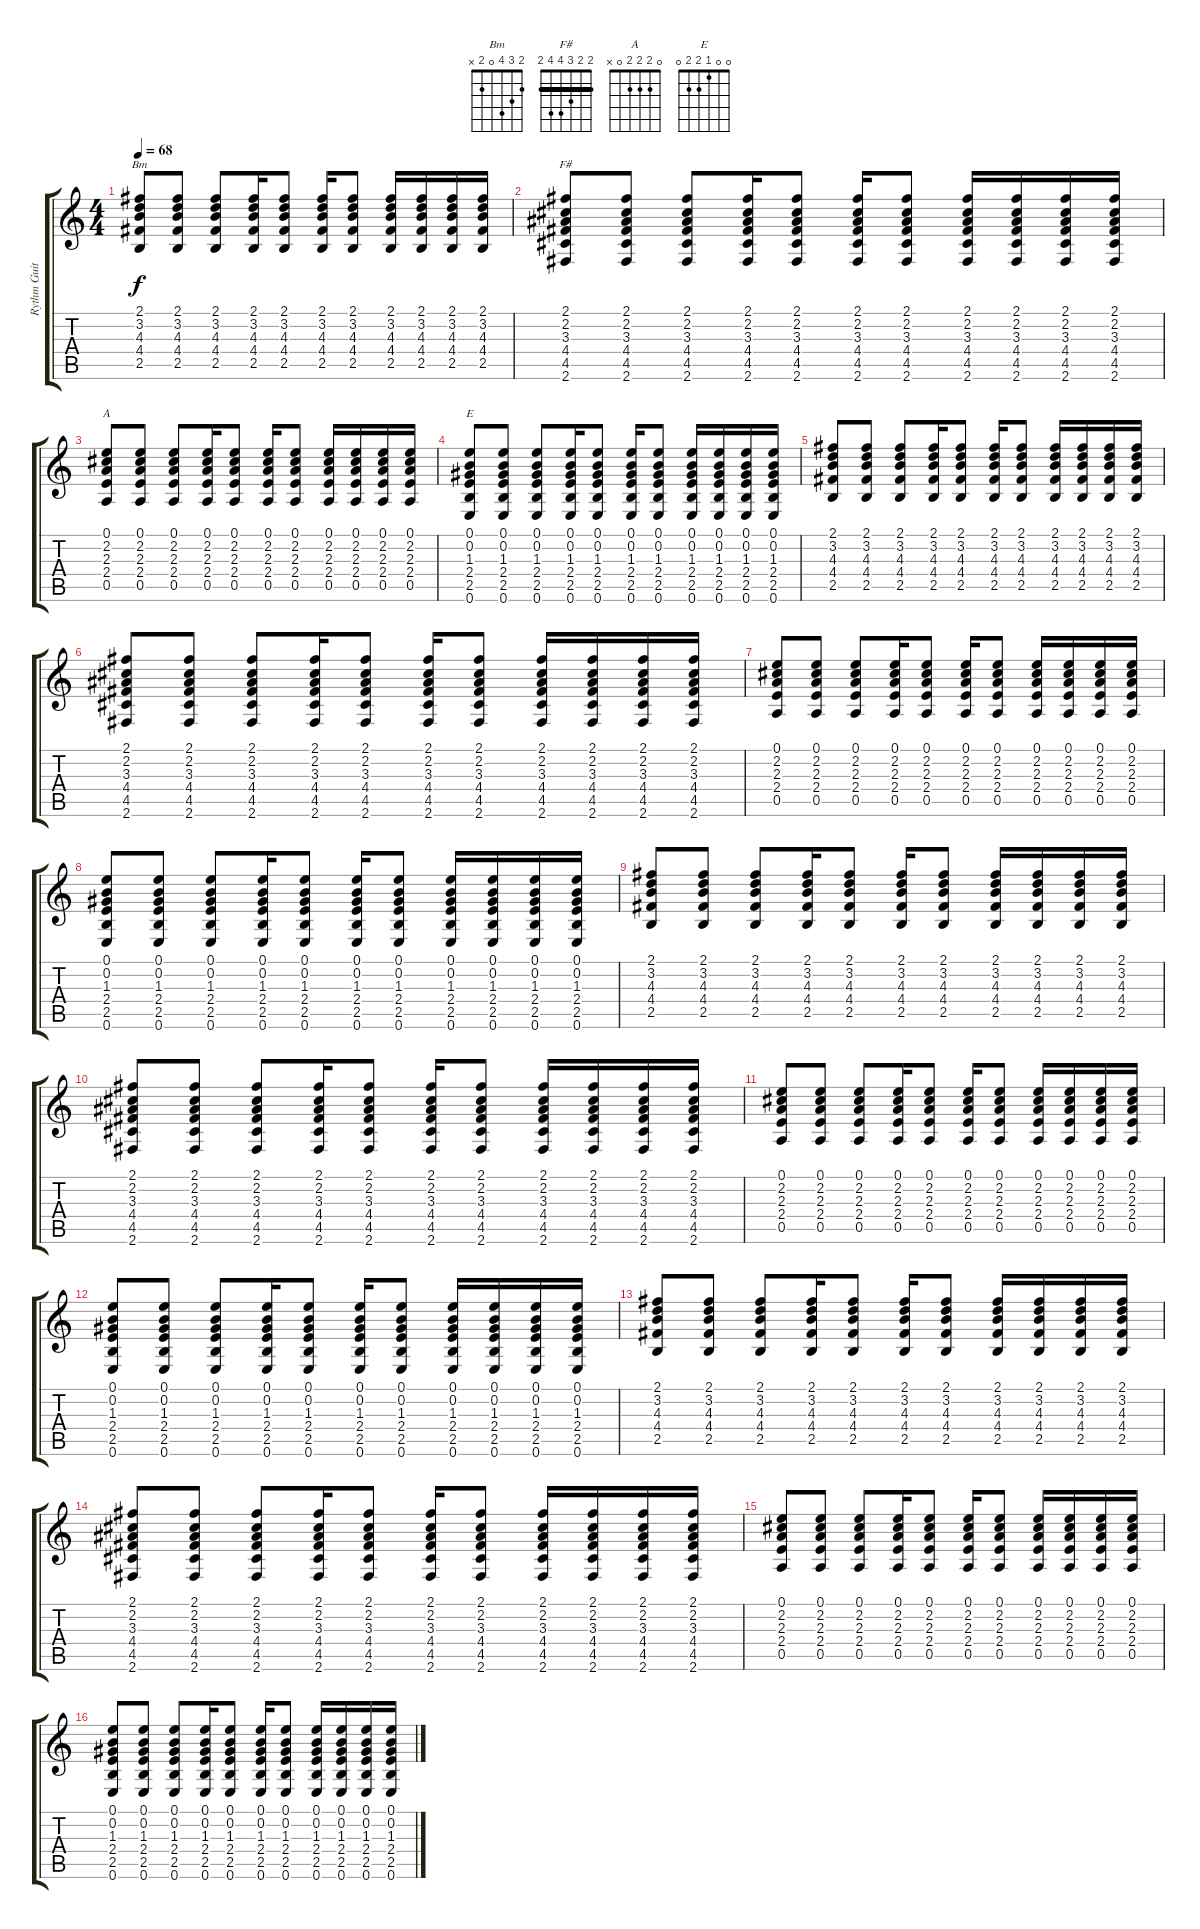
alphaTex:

\track ("Rythm Guitar" "Rythm Guit") {instrument acousticguitarsteel}
\staff {score tabs}
\tuning (E4 B3 G3 D3 A2 E2) {hide}
\chord ("Bm" 2 3 4 0 2 x)
\chord ("F#" 2 2 3 4 4 2) {barre 2}
\chord ("A" 0 2 2 2 0 x)
\chord ("E" 0 0 1 2 2 0)
\ts (4 4)
\tempo 68
\clef g2
\ks c
(2.1 3.2 4.3 4.4 2.5).8{ch "Bm" dy f} (2.1 3.2 4.3 4.4 2.5).8 (2.1 3.2 4.3 4.4 2.5).8 (2.1 3.2 4.3 4.4 2.5).16 (2.1 3.2 4.3 4.4 2.5).8 (2.1 3.2 4.3 4.4 2.5).16 (2.1 3.2 4.3 4.4 2.5).8 (2.1 3.2 4.3 4.4 2.5).16 (2.1 3.2 4.3 4.4 2.5).16 (2.1 3.2 4.3 4.4 2.5).16 (2.1 3.2 4.3 4.4 2.5).16 |
(2.1 2.2 3.3 4.4 4.5 2.6).8{ch "F#"} (2.1 2.2 3.3 4.4 4.5 2.6).8 (2.1 2.2 3.3 4.4 4.5 2.6).8 (2.1 2.2 3.3 4.4 4.5 2.6).16 (2.1 2.2 3.3 4.4 4.5 2.6).8 (2.1 2.2 3.3 4.4 4.5 2.6).16 (2.1 2.2 3.3 4.4 4.5 2.6).8 (2.1 2.2 3.3 4.4 4.5 2.6).16 (2.1 2.2 3.3 4.4 4.5 2.6).16 (2.1 2.2 3.3 4.4 4.5 2.6).16 (2.1 2.2 3.3 4.4 4.5 2.6).16 |
(0.1 2.2 2.3 2.4 0.5).8{ch "A"} (0.1 2.2 2.3 2.4 0.5).8 (0.1 2.2 2.3 2.4 0.5).8 (0.1 2.2 2.3 2.4 0.5).16 (0.1 2.2 2.3 2.4 0.5).8 (0.1 2.2 2.3 2.4 0.5).16 (0.1 2.2 2.3 2.4 0.5).8 (0.1 2.2 2.3 2.4 0.5).16 (0.1 2.2 2.3 2.4 0.5).16 (0.1 2.2 2.3 2.4 0.5).16 (0.1 2.2 2.3 2.4 0.5).16 |
(0.1 0.2 1.3 2.4 2.5 0.6).8{ch "E"} (0.1 0.2 1.3 2.4 2.5 0.6).8 (0.1 0.2 1.3 2.4 2.5 0.6).8 (0.1 0.2 1.3 2.4 2.5 0.6).16 (0.1 0.2 1.3 2.4 2.5 0.6).8 (0.1 0.2 1.3 2.4 2.5 0.6).16 (0.1 0.2 1.3 2.4 2.5 0.6).8 (0.1 0.2 1.3 2.4 2.5 0.6).16 (0.1 0.2 1.3 2.4 2.5 0.6).16 (0.1 0.2 1.3 2.4 2.5 0.6).16 (0.1 0.2 1.3 2.4 2.5 0.6).16 |
(2.1 3.2 4.3 4.4 2.5).8 (2.1 3.2 4.3 4.4 2.5).8 (2.1 3.2 4.3 4.4 2.5).8 (2.1 3.2 4.3 4.4 2.5).16 (2.1 3.2 4.3 4.4 2.5).8 (2.1 3.2 4.3 4.4 2.5).16 (2.1 3.2 4.3 4.4 2.5).8 (2.1 3.2 4.3 4.4 2.5).16 (2.1 3.2 4.3 4.4 2.5).16 (2.1 3.2 4.3 4.4 2.5).16 (2.1 3.2 4.3 4.4 2.5).16 |
(2.1 2.2 3.3 4.4 4.5 2.6).8 (2.1 2.2 3.3 4.4 4.5 2.6).8 (2.1 2.2 3.3 4.4 4.5 2.6).8 (2.1 2.2 3.3 4.4 4.5 2.6).16 (2.1 2.2 3.3 4.4 4.5 2.6).8 (2.1 2.2 3.3 4.4 4.5 2.6).16 (2.1 2.2 3.3 4.4 4.5 2.6).8 (2.1 2.2 3.3 4.4 4.5 2.6).16 (2.1 2.2 3.3 4.4 4.5 2.6).16 (2.1 2.2 3.3 4.4 4.5 2.6).16 (2.1 2.2 3.3 4.4 4.5 2.6).16 |
(0.1 2.2 2.3 2.4 0.5).8 (0.1 2.2 2.3 2.4 0.5).8 (0.1 2.2 2.3 2.4 0.5).8 (0.1 2.2 2.3 2.4 0.5).16 (0.1 2.2 2.3 2.4 0.5).8 (0.1 2.2 2.3 2.4 0.5).16 (0.1 2.2 2.3 2.4 0.5).8 (0.1 2.2 2.3 2.4 0.5).16 (0.1 2.2 2.3 2.4 0.5).16 (0.1 2.2 2.3 2.4 0.5).16 (0.1 2.2 2.3 2.4 0.5).16 |
(0.1 0.2 1.3 2.4 2.5 0.6).8 (0.1 0.2 1.3 2.4 2.5 0.6).8 (0.1 0.2 1.3 2.4 2.5 0.6).8 (0.1 0.2 1.3 2.4 2.5 0.6).16 (0.1 0.2 1.3 2.4 2.5 0.6).8 (0.1 0.2 1.3 2.4 2.5 0.6).16 (0.1 0.2 1.3 2.4 2.5 0.6).8 (0.1 0.2 1.3 2.4 2.5 0.6).16 (0.1 0.2 1.3 2.4 2.5 0.6).16 (0.1 0.2 1.3 2.4 2.5 0.6).16 (0.1 0.2 1.3 2.4 2.5 0.6).16 |
(2.1 3.2 4.3 4.4 2.5).8 (2.1 3.2 4.3 4.4 2.5).8 (2.1 3.2 4.3 4.4 2.5).8 (2.1 3.2 4.3 4.4 2.5).16 (2.1 3.2 4.3 4.4 2.5).8 (2.1 3.2 4.3 4.4 2.5).16 (2.1 3.2 4.3 4.4 2.5).8 (2.1 3.2 4.3 4.4 2.5).16 (2.1 3.2 4.3 4.4 2.5).16 (2.1 3.2 4.3 4.4 2.5).16 (2.1 3.2 4.3 4.4 2.5).16 |
(2.1 2.2 3.3 4.4 4.5 2.6).8 (2.1 2.2 3.3 4.4 4.5 2.6).8 (2.1 2.2 3.3 4.4 4.5 2.6).8 (2.1 2.2 3.3 4.4 4.5 2.6).16 (2.1 2.2 3.3 4.4 4.5 2.6).8 (2.1 2.2 3.3 4.4 4.5 2.6).16 (2.1 2.2 3.3 4.4 4.5 2.6).8 (2.1 2.2 3.3 4.4 4.5 2.6).16 (2.1 2.2 3.3 4.4 4.5 2.6).16 (2.1 2.2 3.3 4.4 4.5 2.6).16 (2.1 2.2 3.3 4.4 4.5 2.6).16 |
(0.1 2.2 2.3 2.4 0.5).8 (0.1 2.2 2.3 2.4 0.5).8 (0.1 2.2 2.3 2.4 0.5).8 (0.1 2.2 2.3 2.4 0.5).16 (0.1 2.2 2.3 2.4 0.5).8 (0.1 2.2 2.3 2.4 0.5).16 (0.1 2.2 2.3 2.4 0.5).8 (0.1 2.2 2.3 2.4 0.5).16 (0.1 2.2 2.3 2.4 0.5).16 (0.1 2.2 2.3 2.4 0.5).16 (0.1 2.2 2.3 2.4 0.5).16 |
(0.1 0.2 1.3 2.4 2.5 0.6).8 (0.1 0.2 1.3 2.4 2.5 0.6).8 (0.1 0.2 1.3 2.4 2.5 0.6).8 (0.1 0.2 1.3 2.4 2.5 0.6).16 (0.1 0.2 1.3 2.4 2.5 0.6).8 (0.1 0.2 1.3 2.4 2.5 0.6).16 (0.1 0.2 1.3 2.4 2.5 0.6).8 (0.1 0.2 1.3 2.4 2.5 0.6).16 (0.1 0.2 1.3 2.4 2.5 0.6).16 (0.1 0.2 1.3 2.4 2.5 0.6).16 (0.1 0.2 1.3 2.4 2.5 0.6).16 |
(2.1 3.2 4.3 4.4 2.5).8 (2.1 3.2 4.3 4.4 2.5).8 (2.1 3.2 4.3 4.4 2.5).8 (2.1 3.2 4.3 4.4 2.5).16 (2.1 3.2 4.3 4.4 2.5).8 (2.1 3.2 4.3 4.4 2.5).16 (2.1 3.2 4.3 4.4 2.5).8 (2.1 3.2 4.3 4.4 2.5).16 (2.1 3.2 4.3 4.4 2.5).16 (2.1 3.2 4.3 4.4 2.5).16 (2.1 3.2 4.3 4.4 2.5).16 |
(2.1 2.2 3.3 4.4 4.5 2.6).8 (2.1 2.2 3.3 4.4 4.5 2.6).8 (2.1 2.2 3.3 4.4 4.5 2.6).8 (2.1 2.2 3.3 4.4 4.5 2.6).16 (2.1 2.2 3.3 4.4 4.5 2.6).8 (2.1 2.2 3.3 4.4 4.5 2.6).16 (2.1 2.2 3.3 4.4 4.5 2.6).8 (2.1 2.2 3.3 4.4 4.5 2.6).16 (2.1 2.2 3.3 4.4 4.5 2.6).16 (2.1 2.2 3.3 4.4 4.5 2.6).16 (2.1 2.2 3.3 4.4 4.5 2.6).16 |
(0.1 2.2 2.3 2.4 0.5).8 (0.1 2.2 2.3 2.4 0.5).8 (0.1 2.2 2.3 2.4 0.5).8 (0.1 2.2 2.3 2.4 0.5).16 (0.1 2.2 2.3 2.4 0.5).8 (0.1 2.2 2.3 2.4 0.5).16 (0.1 2.2 2.3 2.4 0.5).8 (0.1 2.2 2.3 2.4 0.5).16 (0.1 2.2 2.3 2.4 0.5).16 (0.1 2.2 2.3 2.4 0.5).16 (0.1 2.2 2.3 2.4 0.5).16 |
(0.1 0.2 1.3 2.4 2.5 0.6).8 (0.1 0.2 1.3 2.4 2.5 0.6).8 (0.1 0.2 1.3 2.4 2.5 0.6).8 (0.1 0.2 1.3 2.4 2.5 0.6).16 (0.1 0.2 1.3 2.4 2.5 0.6).8 (0.1 0.2 1.3 2.4 2.5 0.6).16 (0.1 0.2 1.3 2.4 2.5 0.6).8 (0.1 0.2 1.3 2.4 2.5 0.6).16 (0.1 0.2 1.3 2.4 2.5 0.6).16 (0.1 0.2 1.3 2.4 2.5 0.6).16 (0.1 0.2 1.3 2.4 2.5 0.6).16
